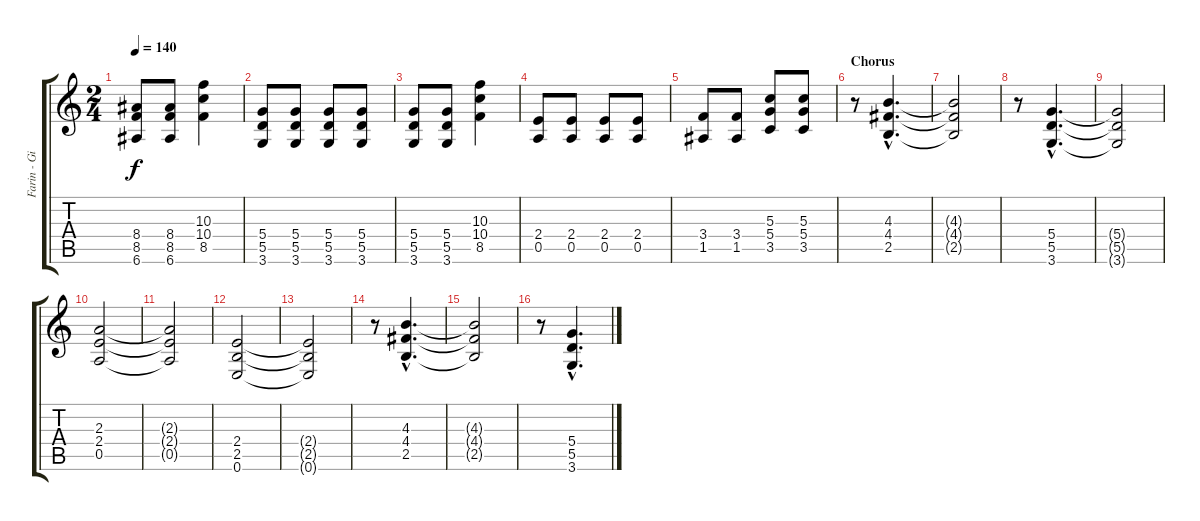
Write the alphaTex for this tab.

\track ("Farin - Gitarre 1" "Farin - Gi") {instrument distortionguitar}
\staff {score tabs}
\tuning (E4 B3 G3 D3 A2 E2) {hide}
\ts (2 4)
\tempo 140
\clef g2
\ks c
(8.4 8.5 6.6).8{dy f} (8.4 8.5 6.6).8 (10.3 10.4 8.5).4 |
(5.4 5.5 3.6).8 (5.4 5.5 3.6).8 (5.4 5.5 3.6).8 (5.4 5.5 3.6).8 |
(5.4 5.5 3.6).8 (5.4 5.5 3.6).8 (10.3 10.4 8.5).4 |
(2.4 0.5).8 (2.4 0.5).8 (2.4 0.5).8 (2.4 0.5).8 |
(3.4 1.5).8 (3.4 1.5).8 (5.3 5.4 3.5).8 (5.3 5.4 3.5).8 |
\section ("" "Chorus")
r.8 (4.3{hac} 4.4{hac} 2.5{hac}).4{d} |
(4.3{t} 4.4{t} 2.5{t}).2 |
r.8 (5.4{hac} 5.5{hac} 3.6{hac}).4{d} |
(5.4{t} 5.5{t} 3.6{t}).2 |
(2.3 2.4 0.5).2 |
(2.3{t} 2.4{t} 0.5{t}).2 |
(2.4 2.5 0.6).2 |
(2.4{t} 2.5{t} 0.6{t}).2 |
r.8 (4.3{hac} 4.4{hac} 2.5{hac}).4{d} |
(4.3{t} 4.4{t} 2.5{t}).2 |
r.8 (5.4{hac} 5.5{hac} 3.6{hac}).4{d}
